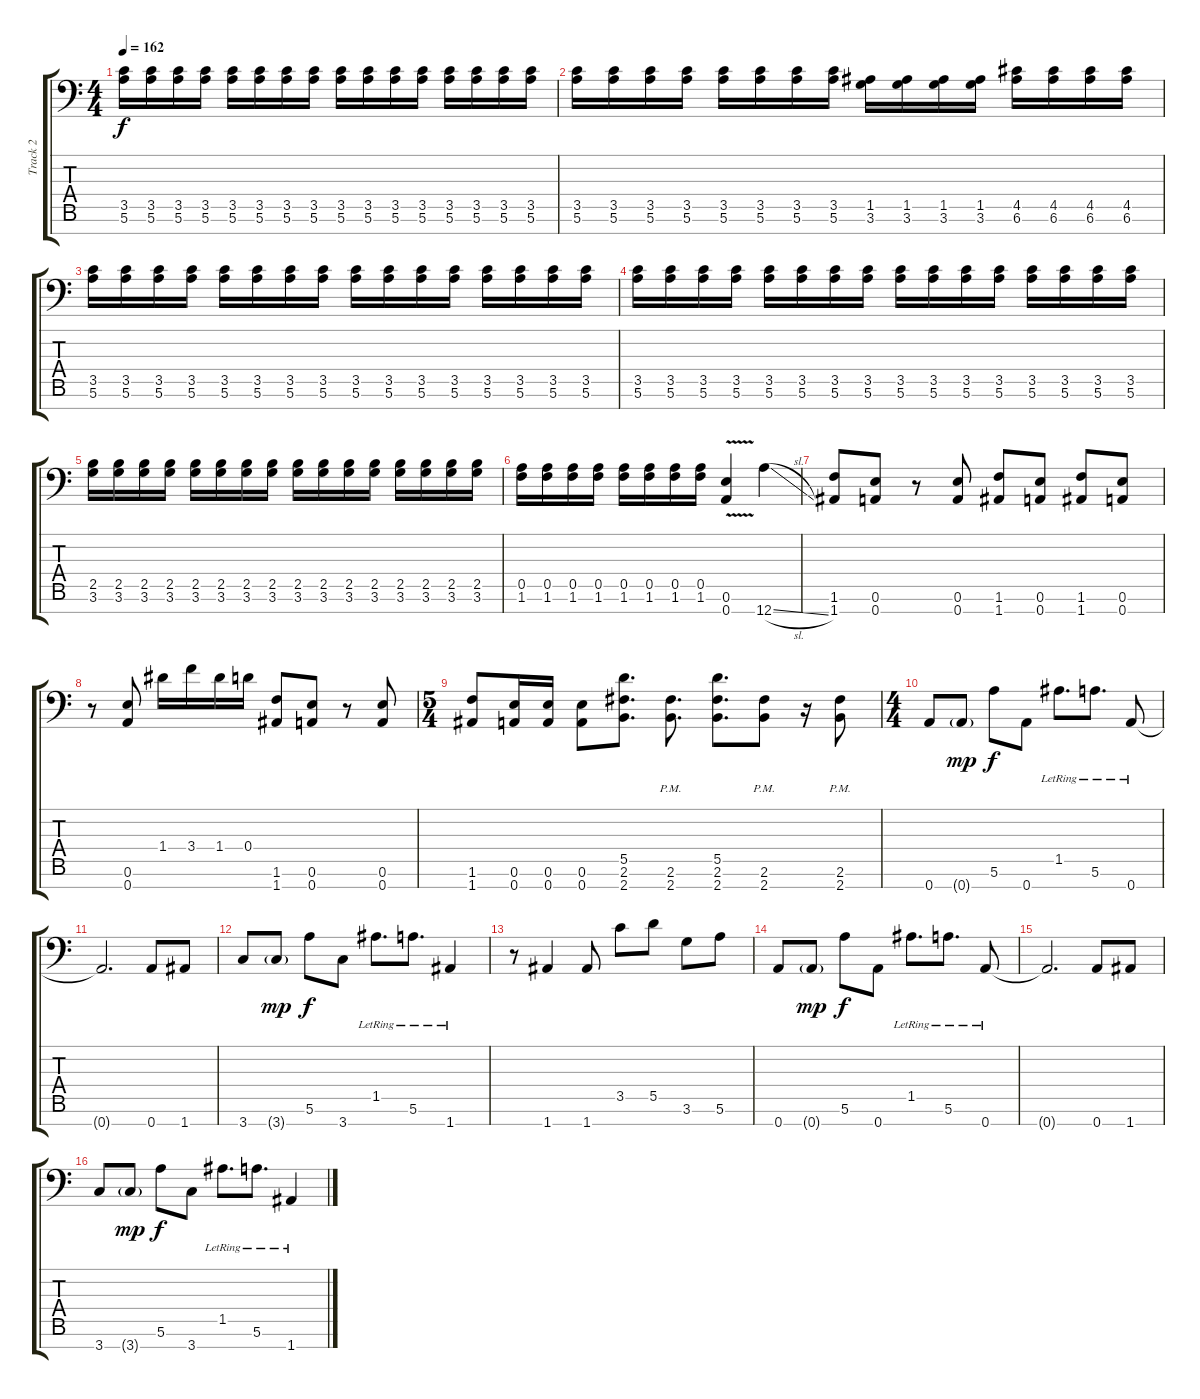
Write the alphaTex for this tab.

\track ("Track 2" "Track 2") {instrument overdrivenguitar}
\staff {score tabs}
\tuning (E4 B3 G3 D3 A2 E2 A1) {hide}
\ts (4 4)
\tempo 162
\clef f4
\ks c
(3.5 5.6).16{dy f} (3.5 5.6).16 (3.5 5.6).16 (3.5 5.6).16 (3.5 5.6).16 (3.5 5.6).16 (3.5 5.6).16 (3.5 5.6).16 (3.5 5.6).16 (3.5 5.6).16 (3.5 5.6).16 (3.5 5.6).16 (3.5 5.6).16 (3.5 5.6).16 (3.5 5.6).16 (3.5 5.6).16 |
(3.5 5.6).16 (3.5 5.6).16 (3.5 5.6).16 (3.5 5.6).16 (3.5 5.6).16 (3.5 5.6).16 (3.5 5.6).16 (3.5 5.6).16 (1.5 3.6).16 (1.5 3.6).16 (1.5 3.6).16 (1.5 3.6).16 (4.5 6.6).16 (4.5 6.6).16 (4.5 6.6).16 (4.5 6.6).16 |
(3.5 5.6).16 (3.5 5.6).16 (3.5 5.6).16 (3.5 5.6).16 (3.5 5.6).16 (3.5 5.6).16 (3.5 5.6).16 (3.5 5.6).16 (3.5 5.6).16 (3.5 5.6).16 (3.5 5.6).16 (3.5 5.6).16 (3.5 5.6).16 (3.5 5.6).16 (3.5 5.6).16 (3.5 5.6).16 |
(3.5 5.6).16 (3.5 5.6).16 (3.5 5.6).16 (3.5 5.6).16 (3.5 5.6).16 (3.5 5.6).16 (3.5 5.6).16 (3.5 5.6).16 (3.5 5.6).16 (3.5 5.6).16 (3.5 5.6).16 (3.5 5.6).16 (3.5 5.6).16 (3.5 5.6).16 (3.5 5.6).16 (3.5 5.6).16 |
(2.5 3.6).16 (2.5 3.6).16 (2.5 3.6).16 (2.5 3.6).16 (2.5 3.6).16 (2.5 3.6).16 (2.5 3.6).16 (2.5 3.6).16 (2.5 3.6).16 (2.5 3.6).16 (2.5 3.6).16 (2.5 3.6).16 (2.5 3.6).16 (2.5 3.6).16 (2.5 3.6).16 (2.5 3.6).16 |
(0.5 1.6).16 (0.5 1.6).16 (0.5 1.6).16 (0.5 1.6).16 (0.5 1.6).16 (0.5 1.6).16 (0.5 1.6).16 (0.5 1.6).16 (0.6{v} 0.7{v}).4 12.7{sl}.4 |
(1.6 1.7).8 (0.6 0.7).8 r.8 (0.6 0.7).8 (1.6 1.7).8 (0.6 0.7).8 (1.6 1.7).8 (0.6 0.7).8 |
r.8 (0.6 0.7).8 1.4.16 3.4.16 1.4.16 0.4.16 (1.6 1.7).8 (0.6 0.7).8 r.8 (0.6 0.7).8 |
\ts (5 4)
(1.6 1.7).8 (0.6 0.7).16 (0.6 0.7).16 (0.6 0.7).8 (5.5 2.6 2.7).8{d} (2.6{pm} 2.7{pm}).8{d} (5.5 2.6 2.7).8{d} (2.6{pm} 2.7{pm}).8 r.16 (2.6{pm} 2.7{pm}).8 |
\ts (4 4)
0.7.8 0.7{g}.8{dy mp} 5.6.8{dy f} 0.7.8 1.5{lr}.8{d} 5.6{lr}.8{d} 0.7{lr}.8 |
0.7{t}.2{d} 0.7.8 1.7.8 |
3.7.8 3.7{g}.8{dy mp} 5.6.8{dy f} 3.7.8 1.5{lr}.8{d} 5.6{lr}.8{d} 1.7{lr}.4 |
r.8 1.7.4 1.7.8 3.5.8 5.5.8 3.6.8 5.6.8 |
0.7.8 0.7{g}.8{dy mp} 5.6.8{dy f} 0.7.8 1.5{lr}.8{d} 5.6{lr}.8{d} 0.7{lr}.8 |
0.7{t}.2{d} 0.7.8 1.7.8 |
3.7.8 3.7{g}.8{dy mp} 5.6.8{dy f} 3.7.8 1.5{lr}.8{d} 5.6{lr}.8{d} 1.7{lr}.4
